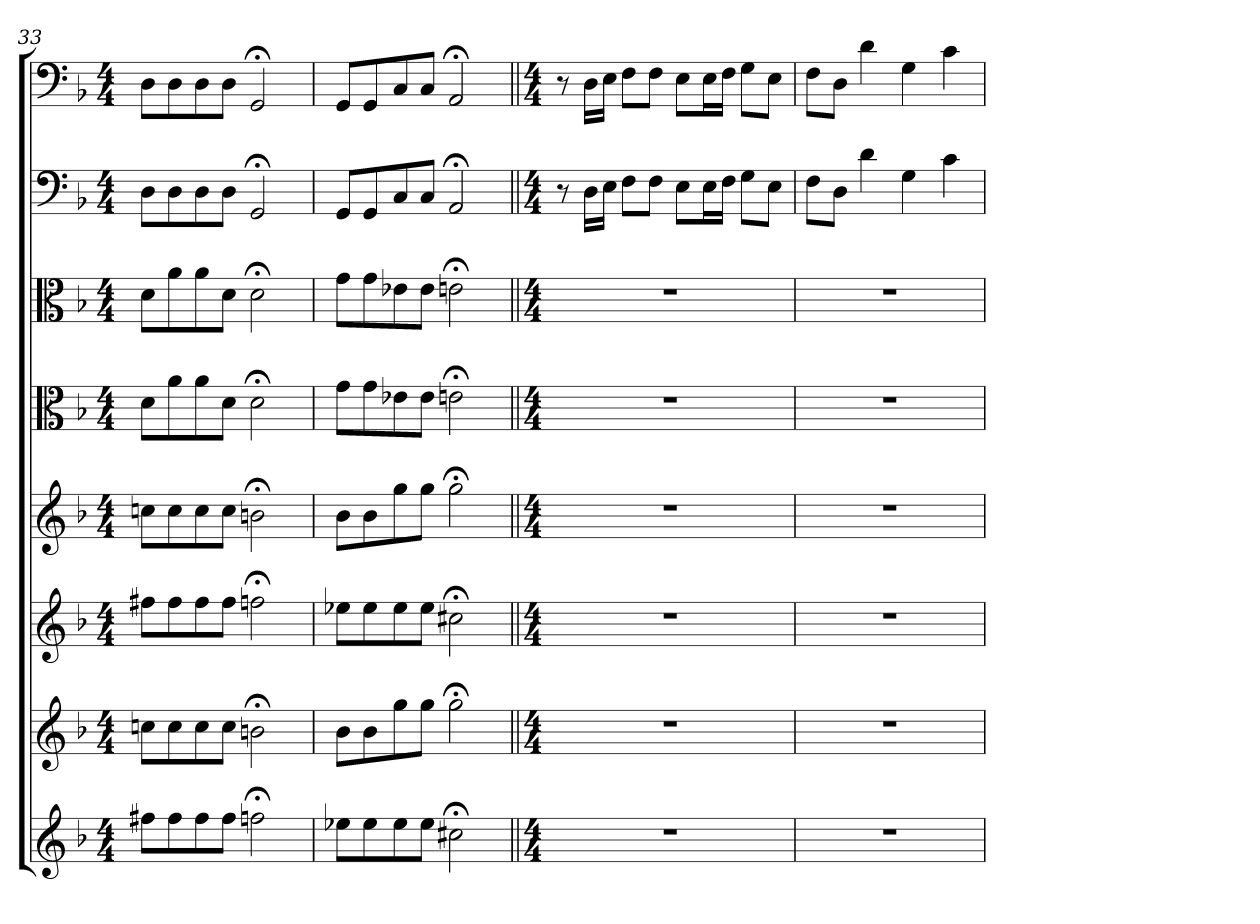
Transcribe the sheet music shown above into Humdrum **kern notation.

**kern	**kern	**kern	**kern	**kern	**kern	**kern	**kern
*part8	*part7	*part6	*part5	*part4	*part3	*part2	*part1
*staff8	*staff7	*staff6	*staff5	*staff4	*staff3	*staff2	*staff1
*clefG2	*clefG2	*clefG2	*clefG2	*clefC3	*clefC3	*clefF4	*clefF4
*k[b-]	*k[b-]	*k[b-]	*k[b-]	*k[b-]	*k[b-]	*k[b-]	*k[b-]
*d:	*d:	*d:	*d:	*d:	*d:	*d:	*d:
*M4/4	*M4/4	*M4/4	*M4/4	*M4/4	*M4/4	*M4/4	*M4/4
=33	=33	=33	=33	=33	=33	=33	=33
8ff#X\L	8ccn\L	8ff#X\L	8ccn\L	8d\L	8d\L	8D\L	8D\L
8ff#\	8cc\	8ff#\	8cc\	8a\	8a\	8D\	8D\
8ff#\	8cc\	8ff#\	8cc\	8a\	8a\	8D\	8D\
8ff#\J	8cc\J	8ff#\J	8cc\J	8d\J	8d\J	8D\J	8D\J
2ffn;<\	2bn;<\	2ffn;<\	2bn;<\	2d;<\	2d;<\	2GG;</	2GG;</
=34	=34	=34	=34	=34	=34	=34	=34
8ee-X\L	8b-\L	8ee-X\L	8b-\L	8g\L	8g\L	8GG/L	8GG/L
8ee-\	8b-\	8ee-\	8b-\	8g\	8g\	8GG/	8GG/
8ee-\	8gg\	8ee-\	8gg\	8e-X\	8e-X\	8C/	8C/
8ee-\J	8gg\J	8ee-\J	8gg\J	8e-\J	8e-\J	8C/J	8C/J
2cc#X;<\	2gg;<\	2cc#X;<\	2gg;<\	2en;<\	2en;<\	2AA;</	2AA;</
=35||	=35||	=35||	=35||	=35||	=35||	=35||	=35||
*M4/4	*M4/4	*M4/4	*M4/4	*M4/4	*M4/4	*M4/4	*M4/4
1r	1r	1r	1r	1r	1r	8r	8r
.	.	.	.	.	.	16D\LL	16D\LL
.	.	.	.	.	.	16E\JJ	16E\JJ
.	.	.	.	.	.	8F\L	8F\L
.	.	.	.	.	.	8F\J	8F\J
.	.	.	.	.	.	8E\L	8E\L
.	.	.	.	.	.	16E\L	16E\L
.	.	.	.	.	.	16F\JJ	16F\JJ
.	.	.	.	.	.	8G\L	8G\L
.	.	.	.	.	.	8E\J	8E\J
=36	=36	=36	=36	=36	=36	=36	=36
1r	1r	1r	1r	1r	1r	8F\L	8F\L
.	.	.	.	.	.	8D\J	8D\J
.	.	.	.	.	.	4d\	4d\
.	.	.	.	.	.	4G\	4G\
.	.	.	.	.	.	4c\	4c\
=	=	=	=	=	=	=	=
*-	*-	*-	*-	*-	*-	*-	*-
